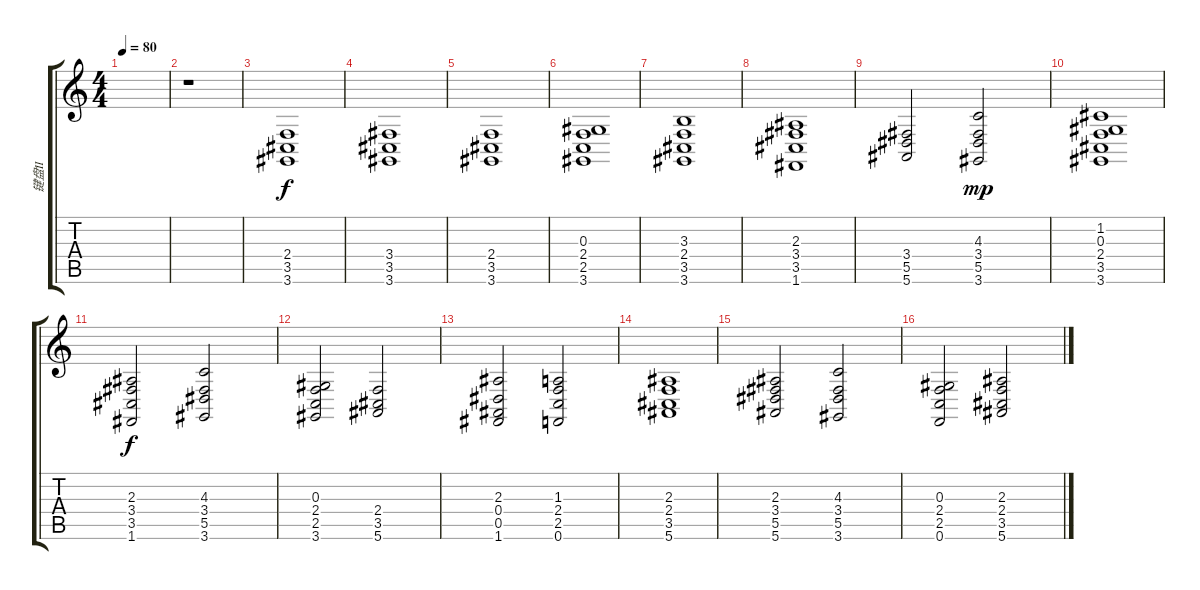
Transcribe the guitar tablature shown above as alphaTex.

\track ("键盘II" "键盘II") {instrument stringensemble2}
\staff {score tabs}
\tuning (F4 C4 Ab3 Eb3 Bb2 F2) {hide}
\ts (4 4)
\tempo 80
\clef g2
\ks c
|
r.1 |
(2.4 3.5 3.6).1{volume 5} |
(3.4 3.5 3.6).1 |
(2.4 3.5 3.6).1 |
(0.3 2.4 2.5 3.6).1 |
(3.3 2.4 3.5 3.6).1 |
(2.3 3.4 3.5 1.6).1 |
(3.4 5.5 5.6).2 (4.3 3.4 5.5 3.6).2{dy mp} |
(1.2 0.3 2.4 3.5 3.6).1 |
(2.3 3.4 3.5 1.6).2{dy f} (4.3 3.4 5.5 3.6).2 |
(0.3 2.4 2.5 3.6).2 (2.4 3.5 5.6).2 |
(2.3 0.4 0.5 1.6).2 (1.3 2.4 2.5 0.6).2 |
(2.3 2.4 3.5 5.6).1 |
(2.3 3.4 5.5 5.6).2 (4.3 3.4 5.5 3.6).2 |
(0.3 2.4 2.5 0.6).2 (2.3 2.4 3.5 5.6).2
